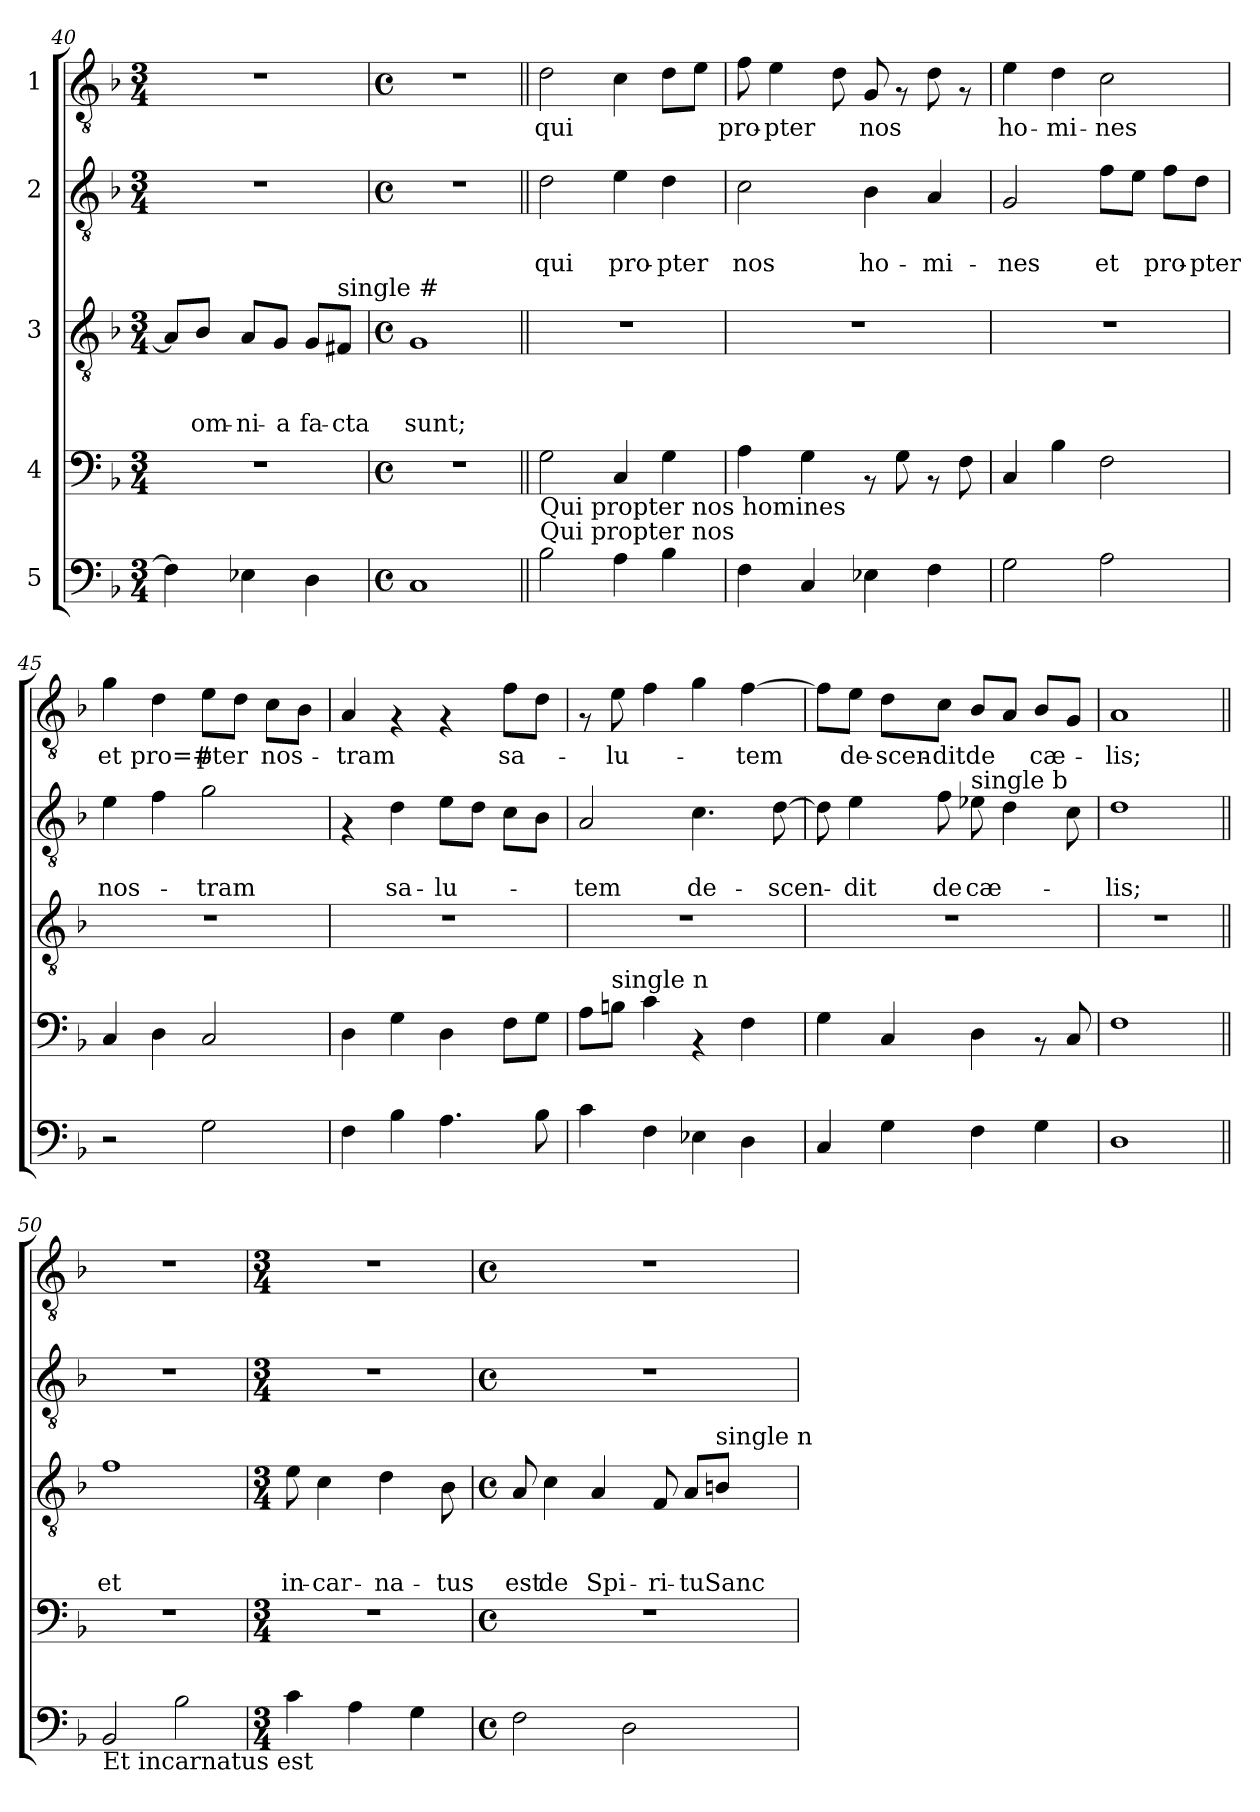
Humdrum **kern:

**kern	**kern	**kern	**text	**text	**text	**kern	**text	**text	**kern	**text
*part5	*part4	*part3	*part3	*part3	*part3	*part2	*part2	*part2	*part1	*part1
*staff5	*staff4	*staff3	*staff3	*staff3	*staff3	*staff2	*staff2	*staff2	*staff1	*staff1
*I"5	*I"4	*I"3	*	*	*	*I"2	*	*	*I"1	*
*clefF4	*clefF4	*clefGv2	*	*	*	*clefGv2	*	*	*clefGv2	*
*k[b-]	*k[b-]	*k[b-]	*	*	*	*k[b-]	*	*	*k[b-]	*
*F:	*F:	*F:	*	*	*	*F:	*	*	*F:	*
*M3/4	*M3/4	*M3/4	*	*	*	*M3/4	*	*	*M3/4	*
=40	=40	=40	=40	=40	=40	=40	=40	=40	=40	=40
4F\]	2.r	8A/L]	.	.	.	2.r	.	.	2.r	.
!	!	!	!	!	!LO:LY:b	!	!	!	!	!
.	.	8B-/J	.	.	om-	.	.	.	.	.
!	!	!	!	!	!LO:LY:b	!	!	!	!	!
4E-X\	.	8A/L	.	.	-ni-	.	.	.	.	.
!	!	!	!	!	!LO:LY:b	!	!	!	!	!
.	.	8G/J	.	.	-a	.	.	.	.	.
!	!	!	!	!	!LO:LY:b	!	!	!	!	!
4D\	.	8G/L	.	.	fa-	.	.	.	.	.
!	!	!LO:TX:a:t=single #	!	!	!	!	!	!	!	!
!	!	!	!	!	!LO:LY:b	!	!	!	!	!
.	.	8F#/J	.	.	-cta	.	.	.	.	.
=41	=41	=41	=41	=41	=41	=41	=41	=41	=41	=41
*M4/4	*M4/4	*M4/4	*	*	*	*M4/4	*	*	*M4/4	*
*met(c)	*met(c)	*met(c)	*	*	*	*met(c)	*	*	*met(c)	*
!	!	!	!	!	!LO:LY:b	!	!	!	!	!
1C	1r	1G	.	.	sunt;	1r	.	.	1r	.
=42||	=42||	=42||	=42||	=42||	=42||	=42||	=42||	=42||	=42||	=42||
!LO:TX:a:t=Qui propter nos	!	!	!	!	!	!	!	!	!	!
!LO:TX:a:t=Qui propter nos homines	!	!	!	!	!	!	!	!	!	!
!	!	!	!	!	!	!	!	!LO:LY:b	!	!LO:LY:b
2B-\	2G\	1r	.	.	.	2d\	.	qui	2d\	qui
!	!	!	!	!	!	!	!	!LO:LY:b	!	!
4A\	4C/	.	.	.	.	4e\	.	pro-	4c\	.
!	!	!	!	!	!	!	!	!LO:LY:b	!	!
4B-\	4G\	.	.	.	.	4d\	.	-pter	8d\L	.
.	.	.	.	.	.	.	.	.	8e\J	.
=43	=43	=43	=43	=43	=43	=43	=43	=43	=43	=43
!	!	!	!	!	!	!	!	!LO:LY:b	!	!LO:LY:b
4F\	4A\	1r	.	.	.	2c\	.	nos	8f\	pro-
!	!	!	!	!	!	!	!	!	!	!LO:LY:b
.	.	.	.	.	.	.	.	.	4e\	-pter
4C/	4G\	.	.	.	.	.	.	.	.	.
.	.	.	.	.	.	.	.	.	8d\	.
!	!	!	!	!	!	!	!	!LO:LY:b	!	!LO:LY:b
4E-X\	8rAA	.	.	.	.	4B-\	.	ho-	8G/	nos
.	8G\	.	.	.	.	.	.	.	8rF	.
!	!	!	!	!	!	!	!	!LO:LY:b	!	!
4F\	8rAA	.	.	.	.	4A/	.	-mi-	8d\	.
.	8F\	.	.	.	.	.	.	.	8rF	.
=44	=44	=44	=44	=44	=44	=44	=44	=44	=44	=44
!	!	!	!	!	!	!	!	!LO:LY:b	!	!LO:LY:b
2G\	4C/	1r	.	.	.	2G/	.	-nes	4e\	ho-
!	!	!	!	!	!	!	!	!	!	!LO:LY:b
.	4B-\	.	.	.	.	.	.	.	4d\	-mi-
!	!	!	!	!	!	!	!	!LO:LY:b	!	!LO:LY:b
2A\	2F\	.	.	.	.	8f\L	.	et	2c\	-nes
.	.	.	.	.	.	8e\J	.	.	.	.
!	!	!	!	!	!	!	!	!LO:LY:b	!	!
.	.	.	.	.	.	8f\L	.	pro-	.	.
!	!	!	!	!	!	!	!	!LO:LY:b	!	!
.	.	.	.	.	.	8d\J	.	-pter	.	.
!!LO:PB:g=z
=45	=45	=45	=45	=45	=45	=45	=45	=45	=45	=45
!	!	!	!	!	!	!	!	!LO:LY:b	!	!LO:LY:b
2r	4C/	1r	.	.	.	4e\	.	nos-	4g\	et
!	!	!	!	!	!	!	!	!	!	!LO:LY:b
.	4D\	.	.	.	.	4f\	.	.	4d\	pro=#
!	!	!	!	!	!	!	!	!LO:LY:b	!	!LO:LY:b
2G\	2C/	.	.	.	.	2g\	.	-tram	8e\L	pter
.	.	.	.	.	.	.	.	.	8d\J	.
!	!	!	!	!	!	!	!	!	!	!LO:LY:b
.	.	.	.	.	.	.	.	.	8c\L	nos-
.	.	.	.	.	.	.	.	.	8B-\J	.
=46	=46	=46	=46	=46	=46	=46	=46	=46	=46	=46
!	!	!	!	!	!	!	!	!	!	!LO:LY:b
4F\	4D\	1r	.	.	.	4rF	.	.	4A/	-tram
!	!	!	!	!	!	!	!	!LO:LY:b	!	!
4B-\	4G\	.	.	.	.	4d\	.	sa-	4rF	.
!	!	!	!	!	!	!	!	!LO:LY:b	!	!
4.A\	4D\	.	.	.	.	8e\L	.	-lu-	4rF	.
.	.	.	.	.	.	8d\J	.	.	.	.
!	!	!	!	!	!	!	!	!	!	!LO:LY:b
.	8F\L	.	.	.	.	8c\L	.	.	8f\L	sa-
8B-\	8G\J	.	.	.	.	8B-\J	.	.	8d\J	.
=47	=47	=47	=47	=47	=47	=47	=47	=47	=47	=47
!	!	!	!	!	!	!	!	!LO:LY:b	!	!
4c\	8A\L	1r	.	.	.	2A/	.	-tem	8rF	.
!	!LO:TX:a:t=single n	!	!	!	!	!	!	!	!	!
!	!	!	!	!	!	!	!	!	!	!LO:LY:b
.	8B\J	.	.	.	.	.	.	.	8e\	-lu-
4F\	4c\	.	.	.	.	.	.	.	4f\	.
!	!	!	!	!	!	!	!	!LO:LY:b	!	!
4E-X\	4rAA	.	.	.	.	4.c\	.	de-	4g\	.
!	!	!	!	!	!	!	!	!	!	!LO:LY:b
4D\	4F\	.	.	.	.	.	.	.	[>4f\	-tem
!	!	!	!	!	!	!	!	!LO:LY:b	!	!
.	.	.	.	.	.	[>8d\	.	-scen-	.	.
=48	=48	=48	=48	=48	=48	=48	=48	=48	=48	=48
4C/	4G\	1r	.	.	.	8d\]	.	.	8f\L]	.
!	!	!	!	!	!	!	!	!LO:LY:b	!	!LO:LY:b
.	.	.	.	.	.	4e\	.	-dit	8e\J	de-
!	!	!	!	!	!	!	!	!	!	!LO:LY:b
4G\	4C/	.	.	.	.	.	.	.	8d\L	-scen-
!	!	!	!	!	!	!	!	!LO:LY:b	!	!LO:LY:b
.	.	.	.	.	.	8f\	.	de	8c\J	-dit
!	!	!	!	!	!	!LO:TX:a:t=single b	!	!	!	!
!	!	!	!	!	!	!	!	!LO:LY:b	!	!LO:LY:b
4F\	4D\	.	.	.	.	8e-\	.	cæ-	8B-/L	de
.	.	.	.	.	.	4d\	.	.	8A/J	.
!	!	!	!	!	!	!	!	!	!	!LO:LY:b
4G\	8rAA	.	.	.	.	.	.	.	8B-/L	cæ-
.	8C/	.	.	.	.	8c\	.	.	8G/J	.
=49	=49	=49	=49	=49	=49	=49	=49	=49	=49	=49
!	!	!	!	!	!	!	!	!LO:LY:b	!	!LO:LY:b
1D	1F	1r	.	.	.	1d	.	-lis;	1A	-lis;
=50||	=50||	=50||	=50||	=50||	=50||	=50||	=50||	=50||	=50||	=50||
!LO:TX:b:t=Et incarnatus est	!	!	!	!	!	!	!	!	!	!
!	!	!	!	!	!LO:LY:b	!	!	!	!	!
2BB-/	1r	1f	.	.	et	1r	.	.	1r	.
2B-\	.	.	.	.	.	.	.	.	.	.
=51	=51	=51	=51	=51	=51	=51	=51	=51	=51	=51
*M3/4	*M3/4	*M3/4	*	*	*	*M3/4	*	*	*M3/4	*
!	!	!	!	!	!LO:LY:b	!	!	!	!	!
4c\	2.r	8e\	.	.	in-	2.r	.	.	2.r	.
!	!	!	!	!	!LO:LY:b	!	!	!	!	!
.	.	4c\	.	.	-car-	.	.	.	.	.
4A\	.	.	.	.	.	.	.	.	.	.
!	!	!	!	!	!LO:LY:b	!	!	!	!	!
.	.	4d\	.	.	-na-	.	.	.	.	.
4G\	.	.	.	.	.	.	.	.	.	.
!	!	!	!	!	!LO:LY:b	!	!	!	!	!
.	.	8B-\	.	.	-tus	.	.	.	.	.
!!LO:LB:g=z
=52	=52	=52	=52	=52	=52	=52	=52	=52	=52	=52
*M4/4	*M4/4	*M4/4	*	*	*	*M4/4	*	*	*M4/4	*
*met(c)	*met(c)	*met(c)	*	*	*	*met(c)	*	*	*met(c)	*
!	!	!	!	!	!LO:LY:b	!	!	!	!	!
2F\	1r	8A/	.	.	est	1r	.	.	1r	.
!	!	!	!	!	!LO:LY:b	!	!	!	!	!
.	.	4c\	.	.	de	.	.	.	.	.
!	!	!	!	!	!LO:LY:b	!	!	!	!	!
.	.	4A/	.	.	Spi-	.	.	.	.	.
2D\	.	.	.	.	.	.	.	.	.	.
!	!	!	!	!	!LO:LY:b	!	!	!	!	!
.	.	8F/	.	.	-ri-	.	.	.	.	.
!	!	!	!	!	!LO:LY:b	!	!	!	!	!
.	.	8A/L	.	.	-tu	.	.	.	.	.
!	!	!LO:TX:a:t=single n	!	!	!	!	!	!	!	!
!	!	!	!	!	!LO:LY:b	!	!	!	!	!
.	.	8B/J	.	.	Sanc-	.	.	.	.	.
=	=	=	=	=	=	=	=	=	=	=
*-	*-	*-	*-	*-	*-	*-	*-	*-	*-	*-
